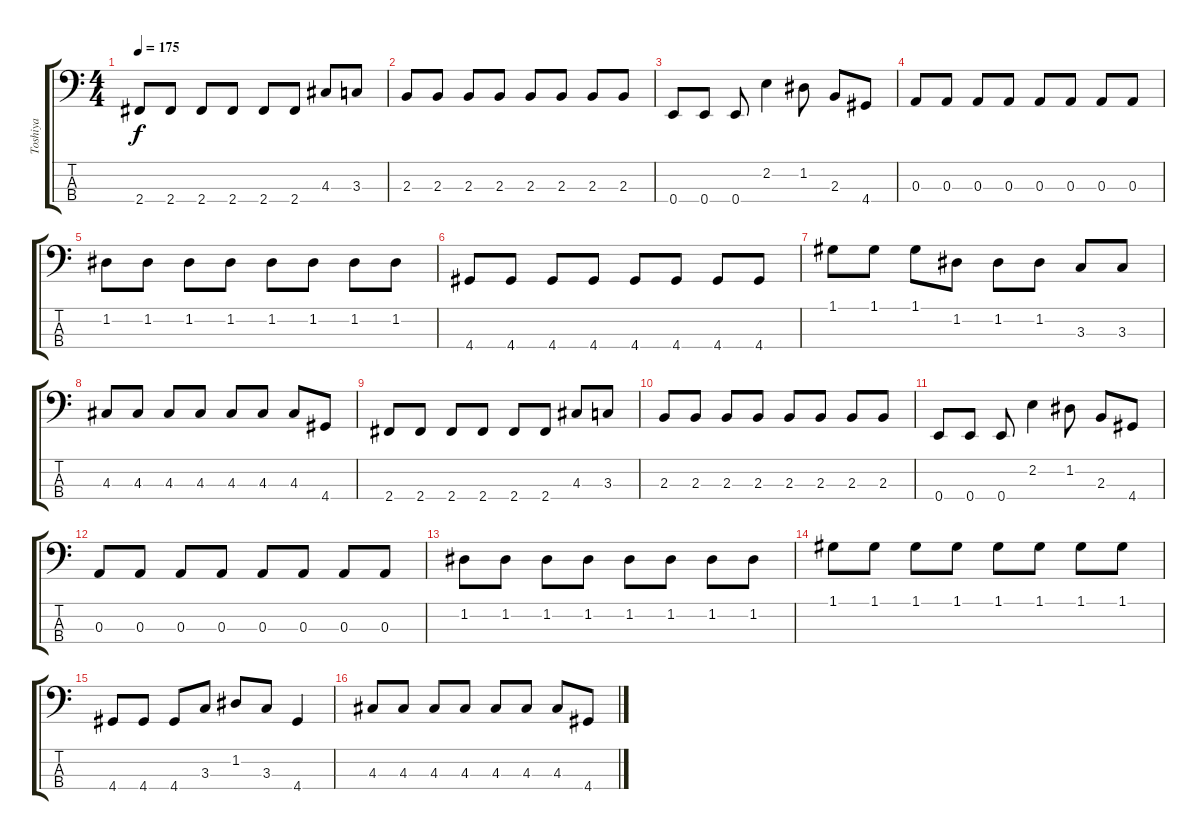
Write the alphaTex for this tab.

\track ("Toshiya" "Toshiya") {instrument electricbasspick}
\staff {score tabs}
\tuning (G2 D2 A1 E1) {hide}
\ts (4 4)
\tempo 175
\clef f4
\ks c
2.4.8{dy f} 2.4.8 2.4.8 2.4.8 2.4.8 2.4.8 4.3.8 3.3.8 |
2.3.8 2.3.8 2.3.8 2.3.8 2.3.8 2.3.8 2.3.8 2.3.8 |
0.4.8 0.4.8 0.4.8 2.2.4 1.2.8 2.3.8 4.4.8 |
0.3.8 0.3.8 0.3.8 0.3.8 0.3.8 0.3.8 0.3.8 0.3.8 |
1.2.8 1.2.8 1.2.8 1.2.8 1.2.8 1.2.8 1.2.8 1.2.8 |
4.4.8 4.4.8 4.4.8 4.4.8 4.4.8 4.4.8 4.4.8 4.4.8 |
1.1.8 1.1.8 1.1.8 1.2.8 1.2.8 1.2.8 3.3.8 3.3.8 |
4.3.8 4.3.8 4.3.8 4.3.8 4.3.8 4.3.8 4.3.8 4.4.8 |
2.4.8 2.4.8 2.4.8 2.4.8 2.4.8 2.4.8 4.3.8 3.3.8 |
2.3.8 2.3.8 2.3.8 2.3.8 2.3.8 2.3.8 2.3.8 2.3.8 |
0.4.8 0.4.8 0.4.8 2.2.4 1.2.8 2.3.8 4.4.8 |
0.3.8 0.3.8 0.3.8 0.3.8 0.3.8 0.3.8 0.3.8 0.3.8 |
1.2.8 1.2.8 1.2.8 1.2.8 1.2.8 1.2.8 1.2.8 1.2.8 |
1.1.8 1.1.8 1.1.8 1.1.8 1.1.8 1.1.8 1.1.8 1.1.8 |
4.4.8 4.4.8 4.4.8 3.3.8 1.2.8 3.3.8 4.4.4 |
4.3.8 4.3.8 4.3.8 4.3.8 4.3.8 4.3.8 4.3.8 4.4.8
